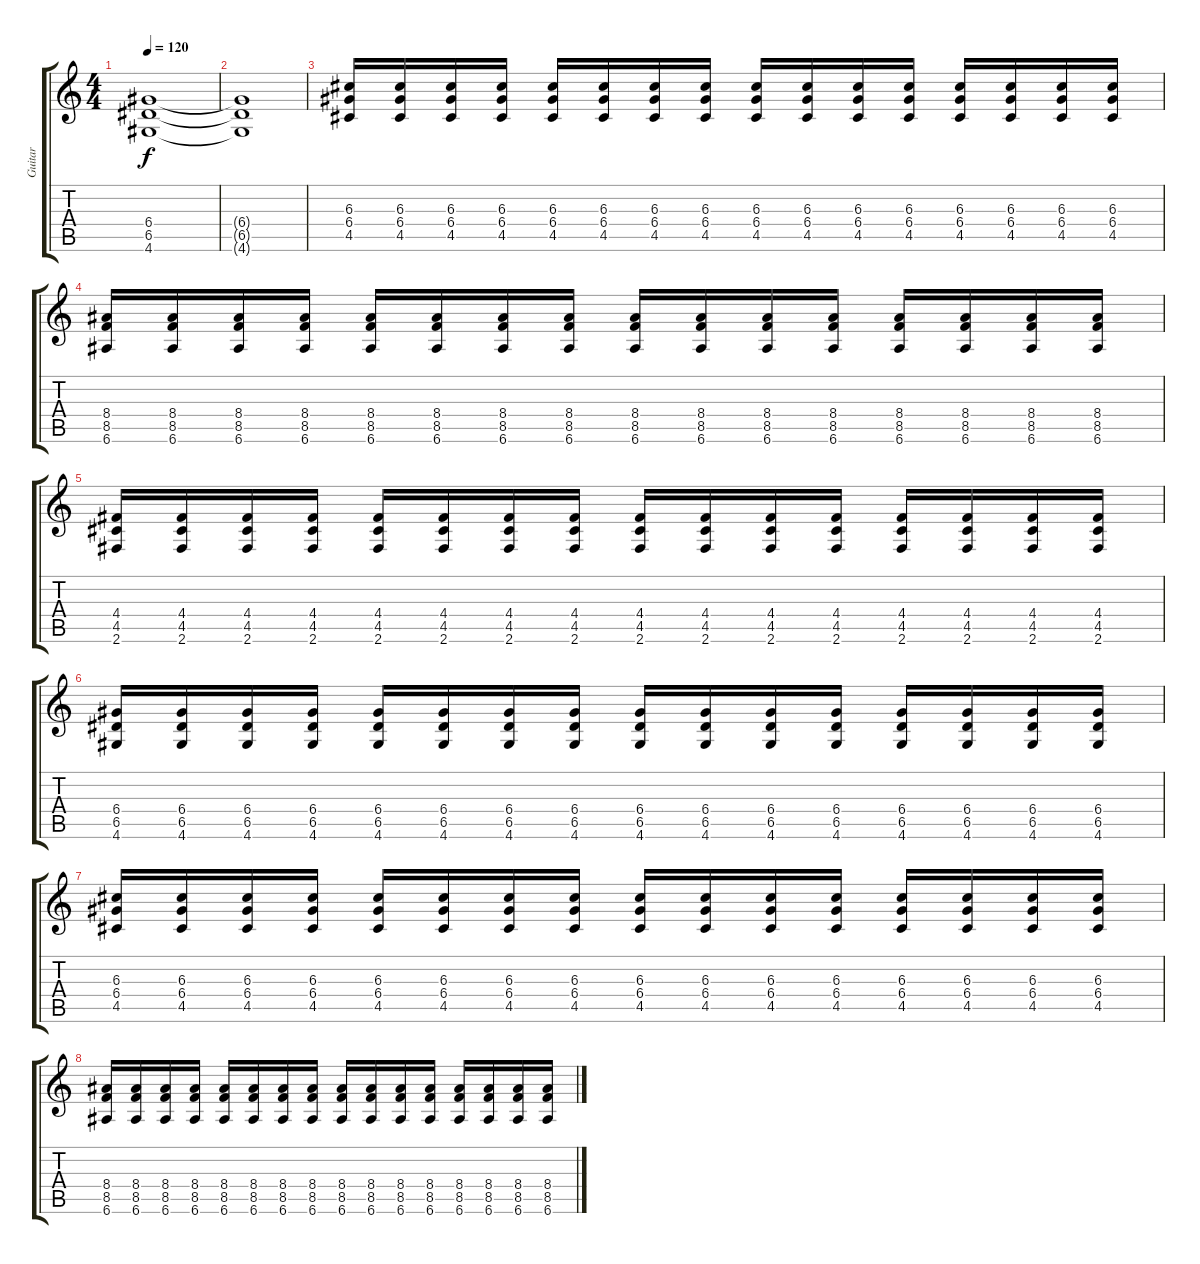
\track ("Guitar" "Guitar") {instrument distortionguitar}
\staff {score tabs}
\tuning (E4 B3 G3 D3 A2 E2) {hide}
\ts (4 4)
\tempo 120
\clef g2
\ks c
(6.4 6.5 4.6).1{dy f} |
(6.4{t} 6.5{t} 4.6{t}).1 |
(6.3 6.4 4.5).16 (6.3 6.4 4.5).16 (6.3 6.4 4.5).16 (6.3 6.4 4.5).16 (6.3 6.4 4.5).16 (6.3 6.4 4.5).16 (6.3 6.4 4.5).16 (6.3 6.4 4.5).16 (6.3 6.4 4.5).16 (6.3 6.4 4.5).16 (6.3 6.4 4.5).16 (6.3 6.4 4.5).16 (6.3 6.4 4.5).16 (6.3 6.4 4.5).16 (6.3 6.4 4.5).16 (6.3 6.4 4.5).16 |
(8.4 8.5 6.6).16 (8.4 8.5 6.6).16 (8.4 8.5 6.6).16 (8.4 8.5 6.6).16 (8.4 8.5 6.6).16 (8.4 8.5 6.6).16 (8.4 8.5 6.6).16 (8.4 8.5 6.6).16 (8.4 8.5 6.6).16 (8.4 8.5 6.6).16 (8.4 8.5 6.6).16 (8.4 8.5 6.6).16 (8.4 8.5 6.6).16 (8.4 8.5 6.6).16 (8.4 8.5 6.6).16 (8.4 8.5 6.6).16 |
(4.4 4.5 2.6).16 (4.4 4.5 2.6).16 (4.4 4.5 2.6).16 (4.4 4.5 2.6).16 (4.4 4.5 2.6).16 (4.4 4.5 2.6).16 (4.4 4.5 2.6).16 (4.4 4.5 2.6).16 (4.4 4.5 2.6).16 (4.4 4.5 2.6).16 (4.4 4.5 2.6).16 (4.4 4.5 2.6).16 (4.4 4.5 2.6).16 (4.4 4.5 2.6).16 (4.4 4.5 2.6).16 (4.4 4.5 2.6).16 |
(6.4 6.5 4.6).16 (6.4 6.5 4.6).16 (6.4 6.5 4.6).16 (6.4 6.5 4.6).16 (6.4 6.5 4.6).16 (6.4 6.5 4.6).16 (6.4 6.5 4.6).16 (6.4 6.5 4.6).16 (6.4 6.5 4.6).16 (6.4 6.5 4.6).16 (6.4 6.5 4.6).16 (6.4 6.5 4.6).16 (6.4 6.5 4.6).16 (6.4 6.5 4.6).16 (6.4 6.5 4.6).16 (6.4 6.5 4.6).16 |
(6.3 6.4 4.5).16 (6.3 6.4 4.5).16 (6.3 6.4 4.5).16 (6.3 6.4 4.5).16 (6.3 6.4 4.5).16 (6.3 6.4 4.5).16 (6.3 6.4 4.5).16 (6.3 6.4 4.5).16 (6.3 6.4 4.5).16 (6.3 6.4 4.5).16 (6.3 6.4 4.5).16 (6.3 6.4 4.5).16 (6.3 6.4 4.5).16 (6.3 6.4 4.5).16 (6.3 6.4 4.5).16 (6.3 6.4 4.5).16 |
(8.4 8.5 6.6).16 (8.4 8.5 6.6).16 (8.4 8.5 6.6).16 (8.4 8.5 6.6).16 (8.4 8.5 6.6).16 (8.4 8.5 6.6).16 (8.4 8.5 6.6).16 (8.4 8.5 6.6).16 (8.4 8.5 6.6).16 (8.4 8.5 6.6).16 (8.4 8.5 6.6).16 (8.4 8.5 6.6).16 (8.4 8.5 6.6).16 (8.4 8.5 6.6).16 (8.4 8.5 6.6).16 (8.4 8.5 6.6).16
